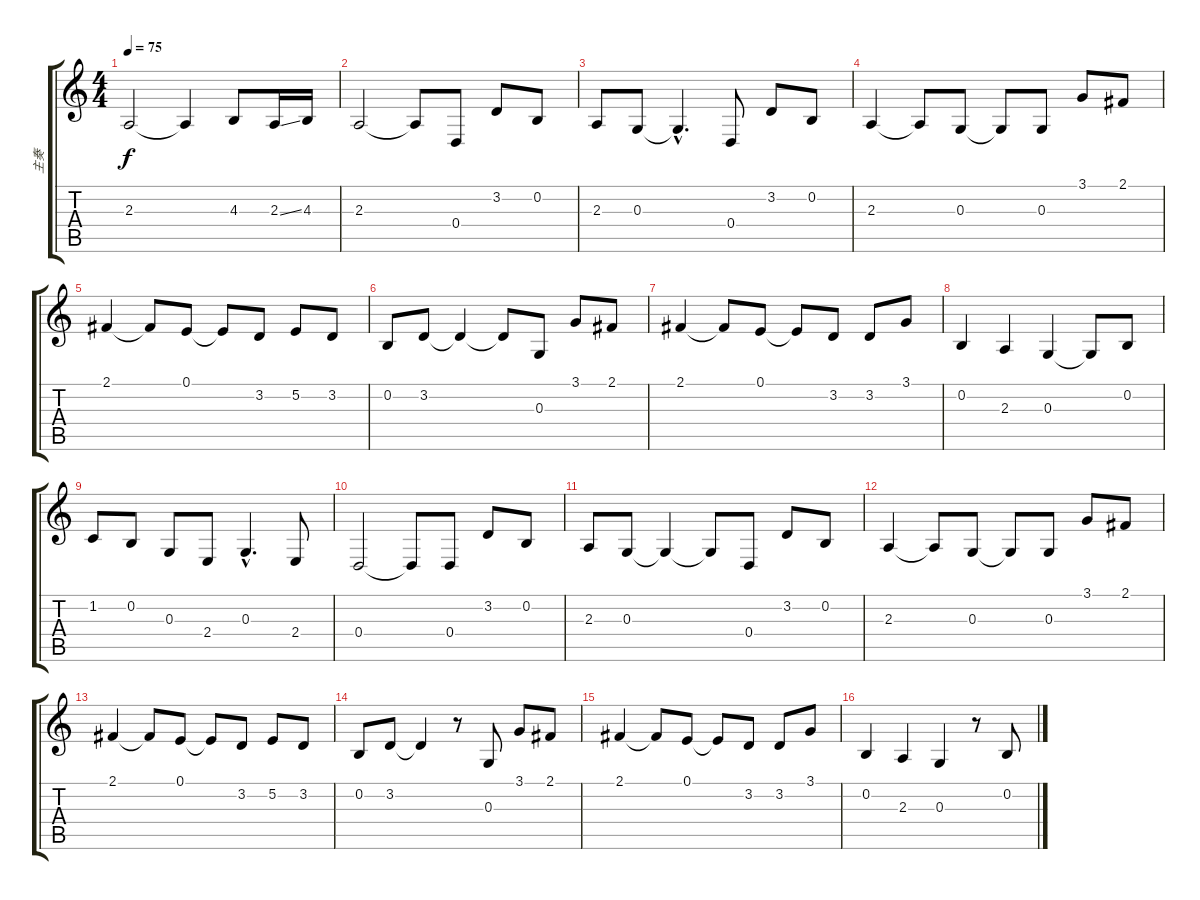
\track ("主奏" "主奏") {instrument recorder}
\staff {score tabs}
\tuning (E4 B3 G3 D3 A2 E2) {hide}
\ts (4 4)
\tempo 75
\clef g2
\ks c
2.3{t}.2{dy f} 2.3{t}.4 4.3.8 2.3{ss}.16 4.3.16 |
2.3.2 2.3{t}.8 0.4.8 3.2.8 0.2.8 |
2.3.8 0.3.8 0.3{hac t}.4{d} 0.4.8 3.2.8 0.2.8 |
2.3.4 2.3{t}.8 0.3.8 0.3{t}.8 0.3.8 3.1.8 2.1.8 |
2.1.4 2.1{t}.8 0.1.8 0.1{t}.8 3.2.8 5.2.8 3.2.8 |
0.2.8 3.2.8 3.2{t}.4 3.2{t}.8 0.3.8 3.1.8 2.1.8 |
2.1.4 2.1{t}.8 0.1.8 0.1{t}.8 3.2.8 3.2.8 3.1.8 |
0.2.4 2.3.4 0.3.4 0.3{t}.8 0.2.8 |
1.2.8 0.2.8 0.3.8 2.4.8 0.3{hac}.4{d} 2.4.8 |
0.4.2 0.4{t}.8 0.4.8 3.2.8 0.2.8 |
2.3.8 0.3.8 0.3{t}.4 0.3{t}.8 0.4.8 3.2.8 0.2.8 |
2.3.4 2.3{t}.8 0.3.8 0.3{t}.8 0.3.8 3.1.8 2.1.8 |
2.1.4 2.1{t}.8 0.1.8 0.1{t}.8 3.2.8 5.2.8 3.2.8 |
0.2.8 3.2.8 3.2{t}.4 r.8 0.3.8 3.1.8 2.1.8 |
2.1.4 2.1{t}.8 0.1.8 0.1{t}.8 3.2.8 3.2.8 3.1.8 |
0.2.4 2.3.4 0.3.4 r.8 0.2.8
